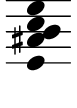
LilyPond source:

\version "2.20.0"

\paper{
  paper-width = 13
  paper-height = 30

  top-margin = 0
  bottom-margin = 0
  left-margin = 1
  right-margin = 1
  
  top-system-spacing  = 
  #' (
       (minimum-distance 0)
       (padding -50)
       (stretchability 0)
       )
 
  system-system-spacing =
  #'((basic-distance . 15)  %this controls space between lines default = 12
      (minimum-distance . 8)
      (padding . 1)
      (stretchability . 60)) 

}

\book {

  \header {
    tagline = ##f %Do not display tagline
 }

  \score {

    <<

      \override Score.BarNumber.break-visibility = ##(#f #f #f) %The order of the three values is end of line visible, middle of line visible, beginning of line visible.

      \new Staff \with {
        \omit TimeSignature
        \omit BarLine
        \omit Clef
        \omit KeySignature
        \override StaffSymbol.thickness = #1 %thickness of stafflines, ledger lines, and stems
        % \accidentalStyle dodecaphonic  modern modern-cautionary neo-modern default http://lilypond.org/doc/v2.18/Documentation/notation/displaying-pitches#automatic-accidentals
      }

      {
        \time 1/4
        \override TupletBracket.bracket-visibility = ##t
        \override TupletNumber.visibility = ##f
        %\once \override TupletNumber #'text = "7:4"
        %\set tupletFullLength = ##t %http://lilypond.org/doc/v2.19/Documentation/snippets/rhythms
        
        \override NoteHead.font-size = #-1.25
        
       % \override Stem.details.beamed-lengths = #'(7)
       % \override Stem.details.lengths = #'(7)
       
        \override Stem.details.beamed-lengths = #'(0)
        \override Stem.details.lengths = #'(0)
        
        % \override NoteColumn.accent-skip = ##t
        
        \override Accidental.font-size = -4 
        
        % Notes Only, No Staff
        %     \stopStaff
        %         \override NoteHead.transparent = ##t
        %         \override NoteHead.no-ledgers = ##t 
        %         \override Script.transparent = ##t
        %         \override Stem.transparent = ##t  
        %         \override TupletBracket.bracket-visibility = ##f
        %         \override TupletNumber.transparent = ##t
        %         \override Staff.Clef.transparent =##t
        %         \override Staff.BarLine.transparent =##t

        % To Restart Staff After Stopping Staff
        %    \startStaff
        %         \override NoteHead.transparent = ##f
        %         \override NoteHead.no-ledgers = ##f
        %         \override Script.transparent = #f
        %         \override Stem.transparent = ##f
        %         \override TupletBracket.bracket-visibility = ##t
        %         \override TupletNumber.transparent = ##f
        %         \override Staff.Clef.transparent =##f
        %         \override Staff.BarLine.transparent =##f
        
        % Repeats        
        %       \repeat volta 2{
        %          a4 a a a    a a a a    a a a a    a a a a
        %         }         
        
        
        <<e'4   ais' b' c''  e''>>  
       
        
        
      
        
        %           e'4 %quarter
        %           fis'4 %quarter sharp
        %           c'4 %quarter 1 ledger on
        %           cis'4 %quarter sharp 1 ledger on
        %           
        %           a4 %quarter 2 ledger on
        %           g4 %quarter 2 ledger below
        %           gis4 %quarter sharp 2 ledger below 
        %           r4 %rest
        %           
        %           r8 [e'8]%8thR-8th
        %           r8 [fis'8] %8thR-8th sharp
        %           r8 [c'8] %8thR-8th 1 ledger on
        %           r8 [cis'8] %8thR-8th sharp 1 ledger on
        %           
        %           r8 [a8] %8thR-8th 2 ledger on
        %           r8 [g8] %8thR-8th 2 ledger below
        %           r8 [gis8] %8thR-8th sharp 2 ledger below
        %           r8 [e'16 e']% 8thR-16th-16th

        % 
        %           r8 [fis'16 fis']% 8thR-16th-16th sharp
        %           r8 [c'16 c']% 8thR-16th-16th 1 ledger on
        %           r8 [cis'16 cis']% 8thR-16th-16th sharp 1 ledger on
        %           r8 [a16 a]% 8thR-16th-16th 2 ledgers on
        % 
        %           r8 [g16 g]% 8thR-16th-16th 2 ledgers below
        %           r8 [gis16 gis]% 8thR-16th-16th sharp 2 ledgers below
        %           e'16 [e' r8] % 16th-16th-8thR
        %           fis'16 [fis' r8] % 16th-16th-8thR sharp
        % 
        %           c'16 [c' r8] % 16th-16th-8thR 1 ledger on
        %           cis'16 [cis' r8] % 16th-16th-8thR sharp 1 ledger on
        %           a16 [a r8] % 16th-16th-8thR 2 ledgers on
        %           g16 [g r8] % 16th-16th-8thR 2 ledgers below
        % 
        %           gis16 [gis] r8 % 16th-16th-8thR sharp 2 ledgers below
        %           r8. [e'16]  % Dt8thR-16th
        %           r8. [fis'16]  % Dt8thR-16th sharp
        %           r8. [c'16]  % Dt8thR-16th 1 ledger on
        %           
        % 
        %           r8. [cis'16]  % Dt8thR-16th sharp 1 ledger on
        %           r8. [a16]  % Dt8thR-16th sharp 2 ledgers on
        %           r8. [g16]  % Dt8thR-16th  2 ledgers below
        %           r8. [gis16]  % Dt8thR-16th sharp 2 ledgers below
        %           
        %           \tuplet 3/2 {e'8 e'e'} % Triplet
        %           \tuplet 3/2 {fis'8 fis'fis'} % Triplet sharp
        %           \tuplet 3/2 {c'8 c'c'} % Triplet 1 ledger on
        %           \tuplet 3/2 {cis'8 cis'cis'} % Triplet sharp 1 ledger on
        %           
        %           \tuplet 3/2 {a8 a a} % Triplet 2 ledgers on
        %           \tuplet 3/2 {g8 g g} % Triplet 2 ledgers below
        %           \tuplet 3/2 {gis8 gis gis} % Triplet sharp 2 ledgers below
        %           e'16 e'e'e' % Quadruplet
        %           
        %           fis'16 fis' fis' fis' % Quadruplet sharp
        %           c'16 c' c' c' % Quadruplet 1 ledger on
        %           cis'16 cis' cis' cis' % Quadruplet sharp 1 ledger on
        %           a16 a a a % Quadruplet  2 ledgers on
        %           
        
        %    g16 g g g % Quadruplet 2 ledgers below
        %           gis16 gis gis gis % Quadruplet sharp 2 ledgers below
        %            \tuplet 5/4 {e'16 e' e' e' e'} % Quintuplet
        %            \tuplet 5/4 {fis'16 fis' fis' fis' fis'} % Quintuplet sharp
        %          
        %            \tuplet 5/4 {c'16 c' c' c' c'} % Quintuplet 1 ledger on
        %            \tuplet 5/4 {cis'16 cis' cis' cis' cis'} % Quintuplet sharp 1 ledger on
        %            \tuplet 5/4 {a16 a a a a} % Quintuplet 2 ledgers on
        %            \tuplet 5/4 {g16 g g g g} % Quintuplet 2 ledgers below
        %            
        %            \tuplet 5/4 {gis16 gis gis gis gis} % Quintuplet sharp 2 ledgers below
        %            c'4c'c'c' c'c'c'
        
        %  c'16c'c'c'  
        %           c'4        
        %           \tuplet 5/4 {c'''16\hide-> c'''c'''c'''c'''}       
        %           \tuplet 5/4 {f16\hide-> f f f f} 
        %           
        %           c'4  
        %           c'4 
        %           \tuplet 5/4 {    f16\hide-> f f f f }            
        %           \tuplet 5/4 {c'''16\hide-> c'''c'''c'''c'''}  
        
        
        
        
        
        
        
        
      }

    >>

    \layout{
      \context {
        \Score
        proportionalNotationDuration = #(ly:make-moment 1/20) %smallest space quintuplet or 5*4
        %proportionalNotationDuration = #(ly:make-moment 1/28)
        %proportionalNotationDuration = #(ly:make-moment 1/8)
        %\override SpacingSpanner.uniform-stretching = ##t
        %  \override SpacingSpanner.strict-note-spacing = ##t
        %  \override SpacingSpanner.strict-grace-spacing = ##t
        \override Beam.breakable = ##t
        \override Glissando.breakable = ##t
        \override TextSpanner.breakable = ##t
        % \override NoteHead.no-ledgers = ##t 
      }

      indent = 0
      line-width = 11
     % #(layout-set-staff-size 20)
      #(layout-set-staff-size 30)
       \hide Stem
      %\hide NoteHead
      % \hide LedgerLineSpanner
      % \hide TupletNumber 
    }

    \midi{}

  }
}

